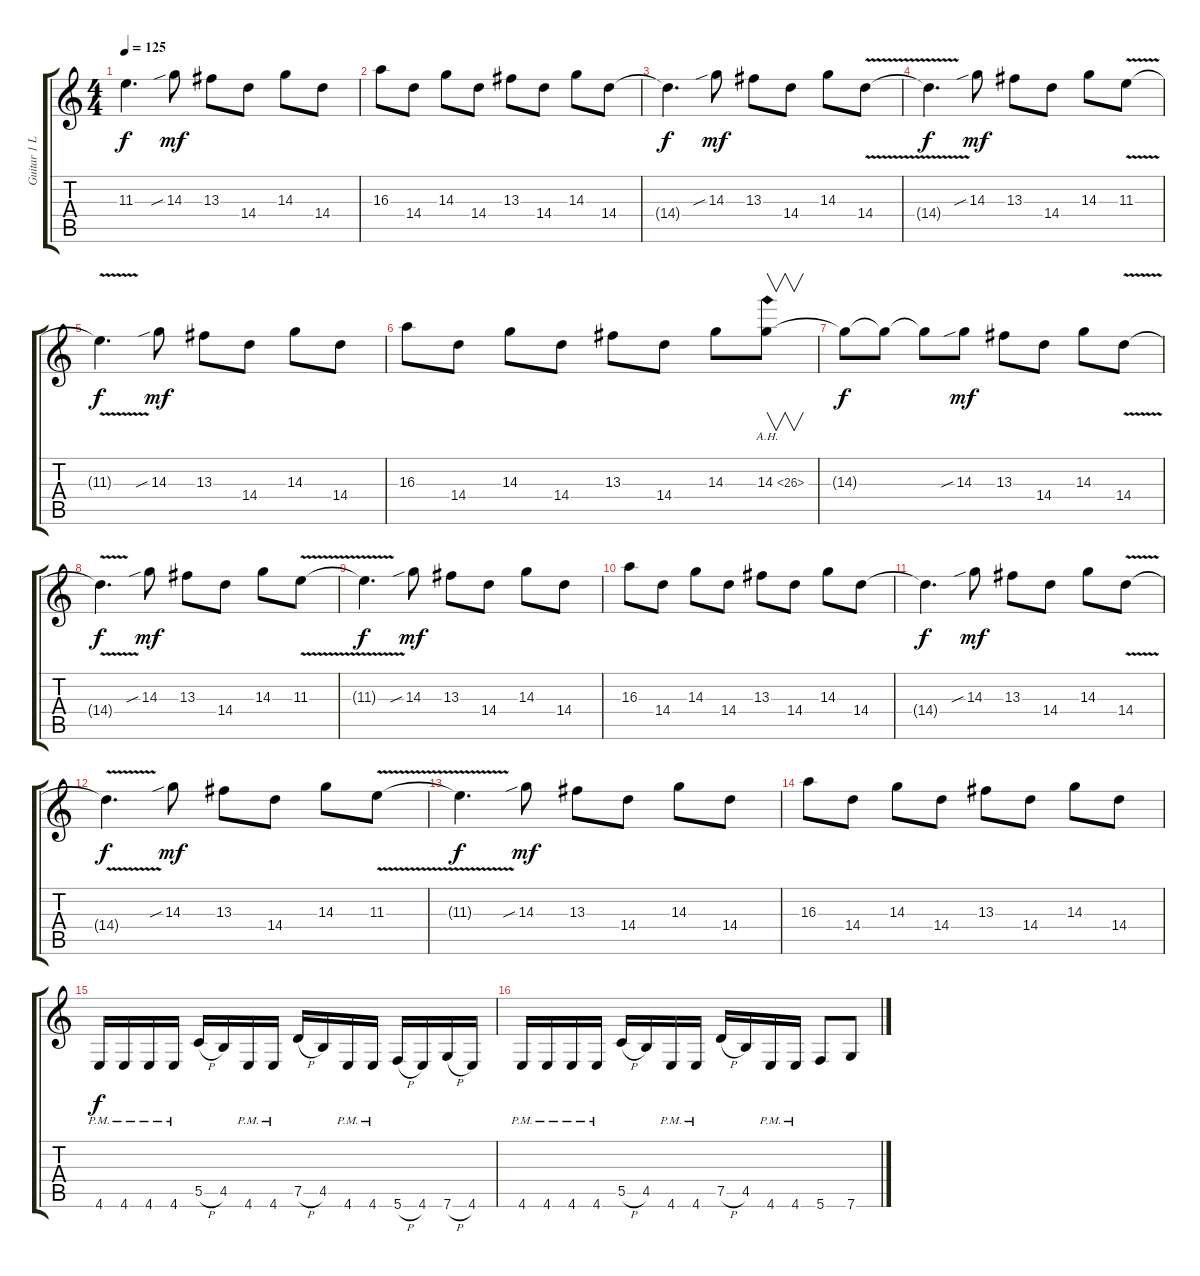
\track ("Guitar 1 Left" "Guitar 1 L") {instrument distortionguitar}
\staff {score tabs}
\tuning (D4 A3 F3 C3 G2 C2) {hide}
\ts (4 4)
\tempo 125
\clef g2
\ks c
11.3{t}.4{d dy f} 14.3{sib}.8{dy mf} 13.3.8 14.4.8 14.3.8 14.4.8 |
16.3.8 14.4.8 14.3.8 14.4.8 13.3.8 14.4.8 14.3.8 14.4.8 |
14.4{t}.4{d dy f instrument distortionguitar} 14.3{sib}.8{dy mf} 13.3.8 14.4.8 14.3.8 14.4{v}.8 |
14.4{t}.4{d dy f} 14.3{sib}.8{dy mf} 13.3.8 14.4.8 14.3.8 11.3{v}.8 |
11.3{t}.4{d dy f} 14.3{sib}.8{dy mf} 13.3.8 14.4.8 14.3.8 14.4.8 |
16.3.8 14.4.8 14.3.8 14.4.8 13.3.8 14.4.8 14.3.8 14.3{ah 12}.8{v} |
14.3{t}.8{dy f} 14.3{t}.8 14.3{t}.8 14.3{sib}.8{dy mf} 13.3.8 14.4.8 14.3.8 14.4{v}.8 |
14.4{t}.4{d dy f} 14.3{sib}.8{dy mf} 13.3.8 14.4.8 14.3.8 11.3{v}.8 |
11.3{t}.4{d dy f} 14.3{sib}.8{dy mf} 13.3.8 14.4.8 14.3.8 14.4.8 |
16.3.8 14.4.8 14.3.8 14.4.8 13.3.8 14.4.8 14.3.8 14.4.8 |
14.4{t}.4{d dy f instrument distortionguitar} 14.3{sib}.8{dy mf} 13.3.8 14.4.8 14.3.8 14.4{v}.8 |
14.4{t}.4{d dy f} 14.3{sib}.8{dy mf} 13.3.8 14.4.8 14.3.8 11.3{v}.8 |
11.3{t}.4{d dy f} 14.3{sib}.8{dy mf} 13.3.8 14.4.8 14.3.8 14.4.8 |
16.3.8 14.4.8 14.3.8 14.4.8 13.3.8 14.4.8 14.3.8 14.4.8 |
4.6{pm}.16{dy f} 4.6{pm}.16 4.6{pm}.16 4.6{pm}.16 5.5{h}.16 4.5.16 4.6{pm}.16 4.6{pm}.16 7.5{h}.16 4.5.16 4.6{pm}.16 4.6{pm}.16 5.6{h}.16 4.6.16 7.6{h}.16 4.6.16 |
4.6{pm}.16 4.6{pm}.16 4.6{pm}.16 4.6{pm}.16 5.5{h}.16 4.5.16 4.6{pm}.16 4.6{pm}.16 7.5{h}.16 4.5.16 4.6{pm}.16 4.6{pm}.16 5.6.8 7.6.8
